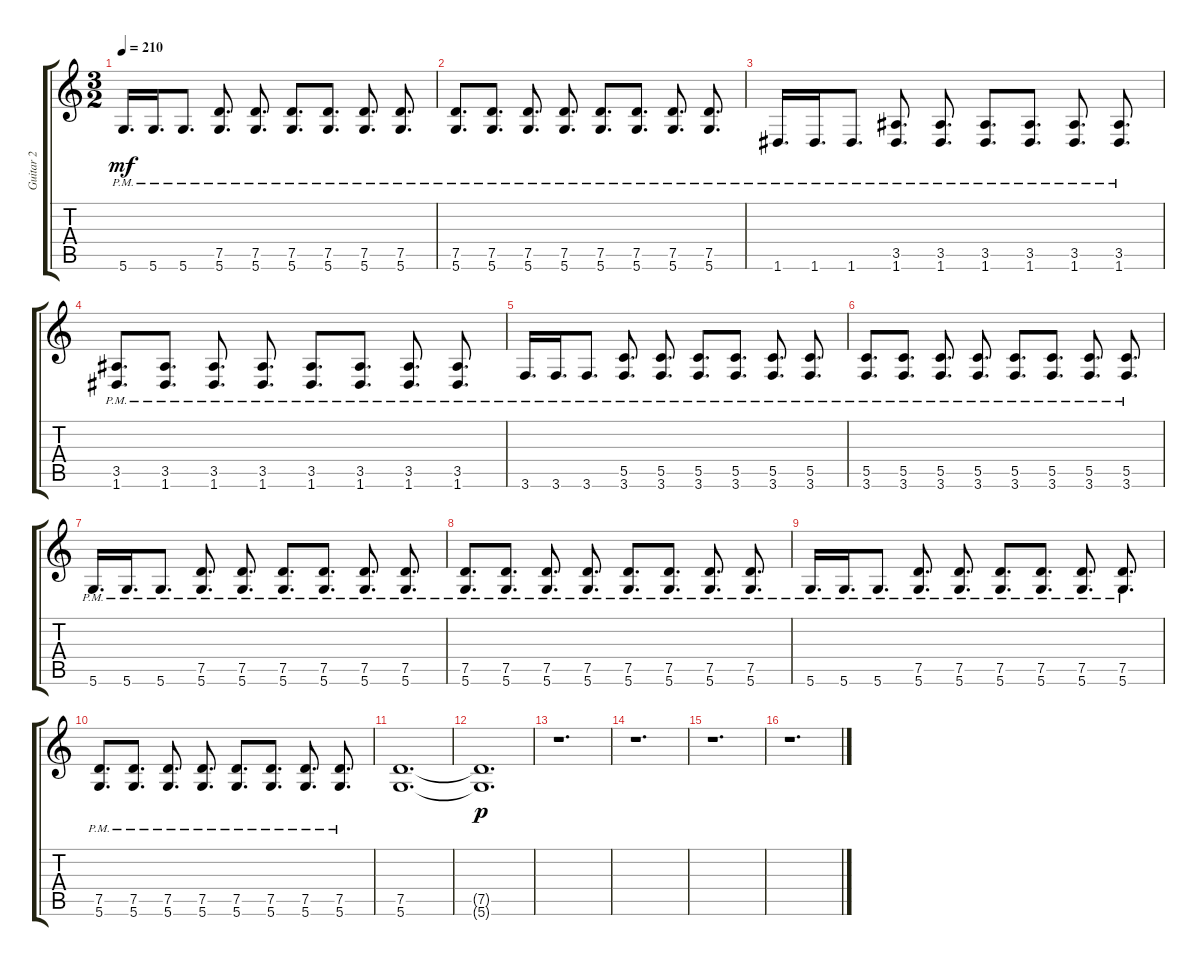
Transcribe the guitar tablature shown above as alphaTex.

\track ("Guitar 2" "Guitar 2") {instrument distortionguitar}
\staff {score tabs}
\tuning (D4 A3 F3 C3 G2 D2) {hide}
\ts (3 2)
\tempo 210
\clef g2
\ks c
5.6{pm}.16{d dy mf} 5.6{pm}.16{d} 5.6{pm}.8{d} (7.5{pm} 5.6{pm}).8{d} (7.5{pm} 5.6).8{d} (7.5{pm} 5.6{pm}).8{d} (7.5{pm} 5.6{pm}).8{d} (7.5{pm} 5.6{pm}).8{d} (7.5{pm} 5.6{pm}).8{d} |
(7.5 5.6{pm}).8{d} (7.5{pm} 5.6{pm}).8{d} (7.5{pm} 5.6{pm}).8{d} (7.5{pm} 5.6{pm}).8{d} (7.5{pm} 5.6{pm}).8{d} (7.5{pm} 5.6{pm}).8{d} (7.5{pm} 5.6{pm}).8{d} (7.5{pm} 5.6{pm}).8{d} |
1.6{pm}.16{d} 1.6{pm}.16{d} 1.6{pm}.8{d} (3.5{pm} 1.6{pm}).8{d} (3.5{pm} 1.6{pm}).8{d} (3.5{pm} 1.6{pm}).8{d} (3.5{pm} 1.6{pm}).8{d} (3.5{pm} 1.6{pm}).8{d} (3.5{pm} 1.6{pm}).8{d} |
(3.5{pm} 1.6{pm}).8{d} (3.5{pm} 1.6{pm}).8{d} (3.5{pm} 1.6{pm}).8{d} (3.5{pm} 1.6{pm}).8{d} (3.5{pm} 1.6{pm}).8{d} (3.5{pm} 1.6{pm}).8{d} (3.5{pm} 1.6{pm}).8{d} (3.5{pm} 1.6{pm}).8{d} |
3.6{pm}.16{d} 3.6{pm}.16{d} 3.6{pm}.8{d} (5.5{pm} 3.6{pm}).8{d} (5.5{pm} 3.6{pm}).8{d} (5.5{pm} 3.6{pm}).8{d} (5.5{pm} 3.6{pm}).8{d} (5.5{pm} 3.6{pm}).8{d} (5.5{pm} 3.6{pm}).8{d} |
(5.5{pm} 3.6{pm}).8{d} (5.5{pm} 3.6{pm}).8{d} (5.5{pm} 3.6{pm}).8{d} (5.5{pm} 3.6{pm}).8{d} (5.5{pm} 3.6{pm}).8{d} (5.5{pm} 3.6{pm}).8{d} (5.5{pm} 3.6{pm}).8{d} (5.5{pm} 3.6{pm}).8{d} |
5.6{pm}.16{d} 5.6{pm}.16{d} 5.6{pm}.8{d} (7.5{pm} 5.6{pm}).8{d} (7.5{pm} 5.6).8{d} (7.5{pm} 5.6{pm}).8{d} (7.5{pm} 5.6{pm}).8{d} (7.5{pm} 5.6{pm}).8{d} (7.5{pm} 5.6{pm}).8{d} |
(7.5 5.6{pm}).8{d} (7.5{pm} 5.6{pm}).8{d} (7.5{pm} 5.6{pm}).8{d} (7.5{pm} 5.6{pm}).8{d} (7.5{pm} 5.6{pm}).8{d} (7.5{pm} 5.6{pm}).8{d} (7.5{pm} 5.6{pm}).8{d} (7.5{pm} 5.6{pm}).8{d} |
5.6{pm}.16{d} 5.6{pm}.16{d} 5.6{pm}.8{d} (7.5{pm} 5.6{pm}).8{d} (7.5{pm} 5.6).8{d} (7.5{pm} 5.6{pm}).8{d} (7.5{pm} 5.6{pm}).8{d} (7.5{pm} 5.6{pm}).8{d} (7.5{pm} 5.6{pm}).8{d} |
(7.5 5.6{pm}).8{d} (7.5{pm} 5.6{pm}).8{d} (7.5{pm} 5.6{pm}).8{d} (7.5{pm} 5.6{pm}).8{d} (7.5{pm} 5.6{pm}).8{d} (7.5{pm} 5.6{pm}).8{d} (7.5{pm} 5.6{pm}).8{d} (7.5{pm} 5.6{pm}).8{d} |
(7.5 5.6).1{d} |
(7.5{t} 5.6{t}).1{d dy p} |
r.1{d} |
r.1{d} |
r.1{d} |
r.1{d}
